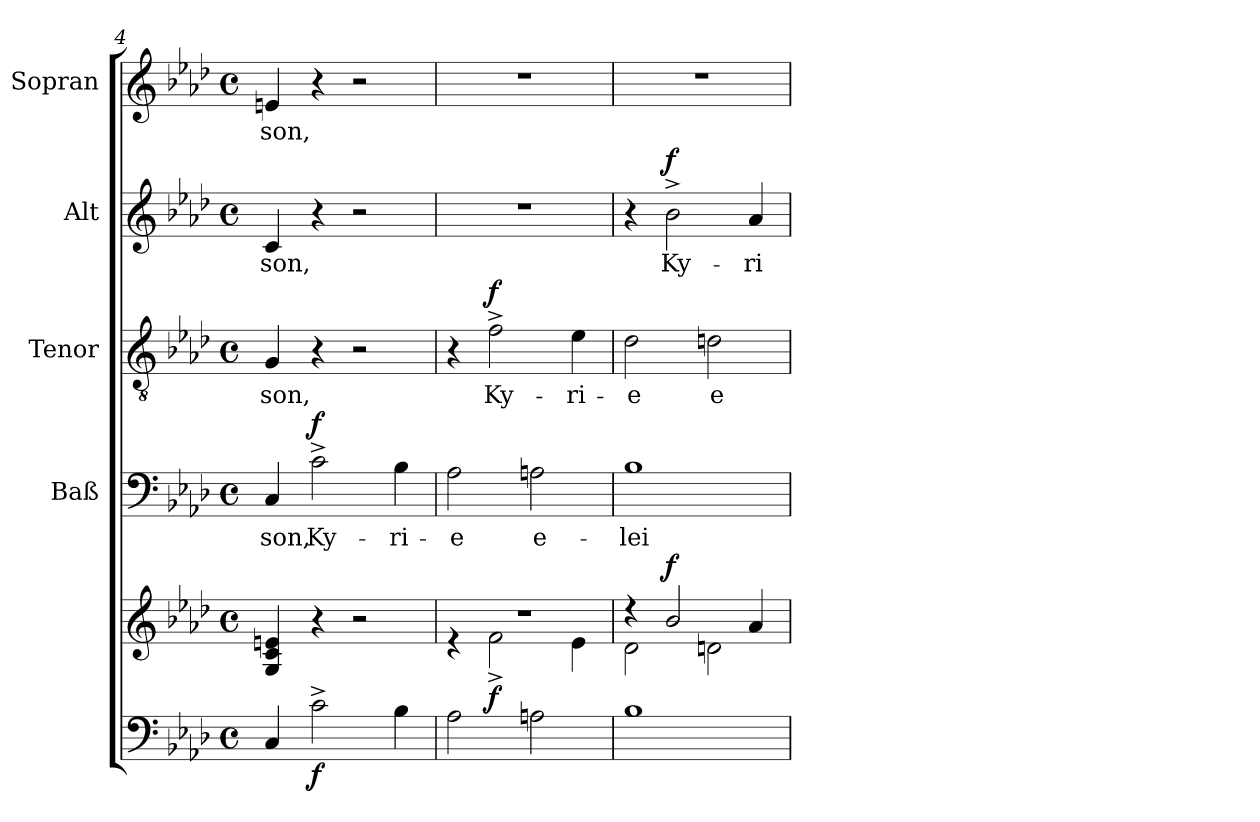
**kern	**kern	**dynam	**kern	**text	**dynam	**kern	**text	**dynam	**kern	**text	**dynam	**kern	**text
*part5	*part5	*part5	*part4	*part4	*part4	*part3	*part3	*part3	*part2	*part2	*part2	*part1	*part1
*staff6	*staff5	*staff5/6	*staff4	*staff4	*staff4	*staff3	*staff3	*staff3	*staff2	*staff2	*staff2	*staff1	*staff1
*	*	*	*I"Baß	*	*	*I"Tenor	*	*	*I"Alt	*	*	*I"Sopran	*
*	*	*	*I'Baß	*	*	*I'Ten	*	*	*I'Alt	*	*	*I'Sop	*
*clefF4	*clefG2	*	*clefF4	*	*	*clefGv2	*	*	*clefG2	*	*	*clefG2	*
*k[b-e-a-d-]	*k[b-e-a-d-]	*	*k[b-e-a-d-]	*	*	*k[b-e-a-d-]	*	*	*k[b-e-a-d-]	*	*	*k[b-e-a-d-]	*
*A-:	*A-:	*	*A-:	*	*	*A-:	*	*	*A-:	*	*	*A-:	*
*M4/4	*M4/4	*	*M4/4	*	*	*M4/4	*	*	*M4/4	*	*	*M4/4	*
*met(c)	*met(c)	*	*met(c)	*	*	*met(c)	*	*	*met(c)	*	*	*met(c)	*
=4	=4	=4	=4	=4	=4	=4	=4	=4	=4	=4	=4	=4	=4
!	!	!	!	!LO:LY:b	!	!	!LO:LY:b	!	!	!LO:LY:b	!	!	!LO:LY:b
4C/	4G/ 4c/ 4en/	.	4C/	-son,	.	4G/	-son,	.	4c/	-son,	.	4en/	-son,
!	!	!LO:DY:b=2	!	!LO:LY:b	!LO:DY:a	!	!	!	!	!	!	!	!
2c^>\	4r	f	2c^>\	Ky-	f	4r	.	.	4r	.	.	4r	.
.	2r	.	.	.	.	2r	.	.	2r	.	.	2r	.
!	!	!	!	!LO:LY:b	!	!	!	!	!	!	!	!	!
4B-\	.	.	4B-\	-ri-	.	.	.	.	.	.	.	.	.
=5	=5	=5	=5	=5	=5	=5	=5	=5	=5	=5	=5	=5	=5
*	*^	*	*	*	*	*	*	*	*	*	*	*	*
!	!	!	!	!	!LO:LY:b	!	!	!	!	!	!	!	!	!
2A-\	1r	4r	.	2A-\	-e	.	4r	.	.	1r	.	.	1r	.
!	!	!	!LO:DY:b	!	!	!	!	!LO:LY:b	!LO:DY:a	!	!	!	!	!
.	.	2f^>\	f	.	.	.	2f^>\	Ky-	f	.	.	.	.	.
!	!	!	!	!	!LO:LY:b	!	!	!	!	!	!	!	!	!
2An\	.	.	.	2An\	e-	.	.	.	.	.	.	.	.	.
!	!	!	!	!	!	!	!	!LO:LY:b	!	!	!	!	!	!
.	.	4e-\	.	.	.	.	4e-\	-ri-	.	.	.	.	.	.
=6	=6	=6	=6	=6	=6	=6	=6	=6	=6	=6	=6	=6	=6	=6
!	!	!	!	!	!LO:LY:b	!	!	!LO:LY:b	!	!	!	!	!	!
1B-	4r	2d-\	.	1B-	-lei-	.	2d-\	-e	.	4r	.	.	1r	.
!	!	!	!LO:DY:a	!	!	!	!	!	!	!	!LO:LY:b	!LO:DY:a	!	!
.	2b-/	.	f	.	.	.	.	.	.	2b-^>\	Ky-	f	.	.
!	!	!	!	!	!	!	!	!LO:LY:b	!	!	!	!	!	!
.	.	2dn\	.	.	.	.	2dn\	e-	.	.	.	.	.	.
!	!	!	!	!	!	!	!	!	!	!	!LO:LY:b	!	!	!
.	4a-/	.	.	.	.	.	.	.	.	4a-/	-ri-	.	.	.
*	*v	*v	*	*	*	*	*	*	*	*	*	*	*	*
=	=	=	=	=	=	=	=	=	=	=	=	=	=
*-	*-	*-	*-	*-	*-	*-	*-	*-	*-	*-	*-	*-	*-
